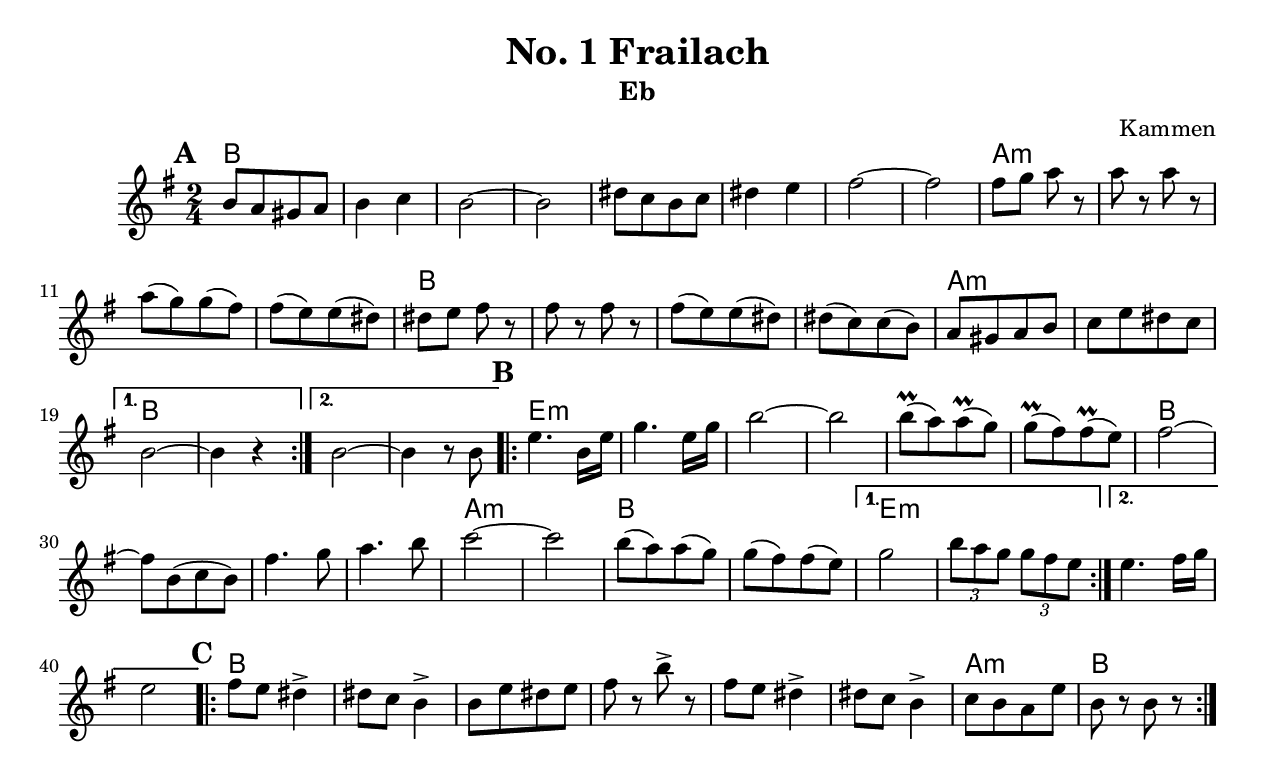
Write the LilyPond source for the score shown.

\version "2.18.0"
\include "english.ly"
\pointAndClickOff
\paper{
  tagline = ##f
  print-all-headers = ##t
  #(set-paper-size "letter")
}
date = #(strftime "%d-%m-%Y" (localtime (current-time)))

%\markup{ \italic{ " Updated " \date  }  }

%\markup{ Got something to say? }

%#################################### Melody ########################
melody = \relative c'{
  \clef treble
  \key g \minor
  \time 2/4
  \set Score.markFormatter = #format-mark-box-alphabet

  %\partial 16*3 a16 d f   %lead in notes

  \repeat volta 2{
  \mark \default
    d8 [c b c]
    d4 ef
    d2~
    d2

    fs8 [ef d ef]
    fs4  g
    a2~
    a2

    a8 bf c r
    c8 r c r
    c8 [(bf) bf (a)] |
    a8[(g)g(fs)]

    fs8 g a r|
    a8 r a r
    a8[(g)g(fs)]
    fs[(ef) ef (d)]

    c8 [b c d]
    ef8 [g fs ef]
  }
  \alternative { {d2~d4 r }{d2~d4 r8 d } }

  \repeat volta 2{
  \mark \default
    g4.  d16 g
    bf4. g16 bf
    d2~
    d2

    d8 \prall [(c) c \prall (bf])
    bf8 \prall [(a)a\prall (g)]
    a2~
    a8 [d, (ef d)] %add a grace

    a'4. bf8
    c4. d8
    ef2~
    ef2

    d8[(c)c(bf)]
    bf[(a)a(g)]


  }
  \alternative {
    {
      bf2
      \tuplet 3/2{d8 c bf}
      \tuplet 3/2 {bf a g}

    }
    {
      g4. a16 bf
      g2
    }
  }

  \repeat volta 2{
  \mark \default
    a8  g fs4 ->
    fs8 ef d4 ->
    d8 [g fs g]
    a8 r d->r

    a8 g fs4 ->
    fs8 ef d4 ->
    ef8 [d c g'-]
    d8 r d r|

  }

}
%################################# Lyrics #####################
%\addlyrics{  }
%################################# Chords #######################
harmonies = \chordmode {
  d2*8
  %r2*15
  %maybe
  %r2*7
  c2*4:m
  %r2*3
  d2*4
  %r2*3
  %end maybe
  c2*2:m
  %r2
  d2*4
  %r2*3
  %b
  g2*6:m
  %r2*5
  d2*4
  %r2*3
  c2*2:m
  %r2
  d2*2
  %r2
  g2*4:m
  %r2*3
  %c
  d2*6
  %r2*5
  c2:m
  d2
}

\score {\transpose c a
  <<
    \new ChordNames {
      \set chordChanges = ##f
      \harmonies
    }
    \new Staff
    \melody
  >>
  \header{
    title= "No. 1 Frailach"
    subtitle=""
    composer= ""
    instrument = "Eb"
    arranger= "Kammen"
  }
  \layout{indent = 1.0\cm}
  \midi {
    \tempo 4 = 120

    % \midi { }
  }
}
%{
% more verses:
\markup{}
\markup {
  \fill-line {
    \hspace #0.1 % distance from left margin
    \column {
      \line { "1."
	\column {
	  ""
	}
      }
      \hspace #0.2 % vertical distance between verses
      \line { "2."
	\column {
	 ""
	}
      }
    }
    \hspace #0.1  % horiz. distance between columns
    \column {
      \line { "3."
	\column {
	  ""
	}
      }
      \hspace #0.2 % distance between verses
      \line { "4."
	\column {
	 ""
	}
      }
    }
    \hspace #0.1 % distance to right margin
  }
}

%}
